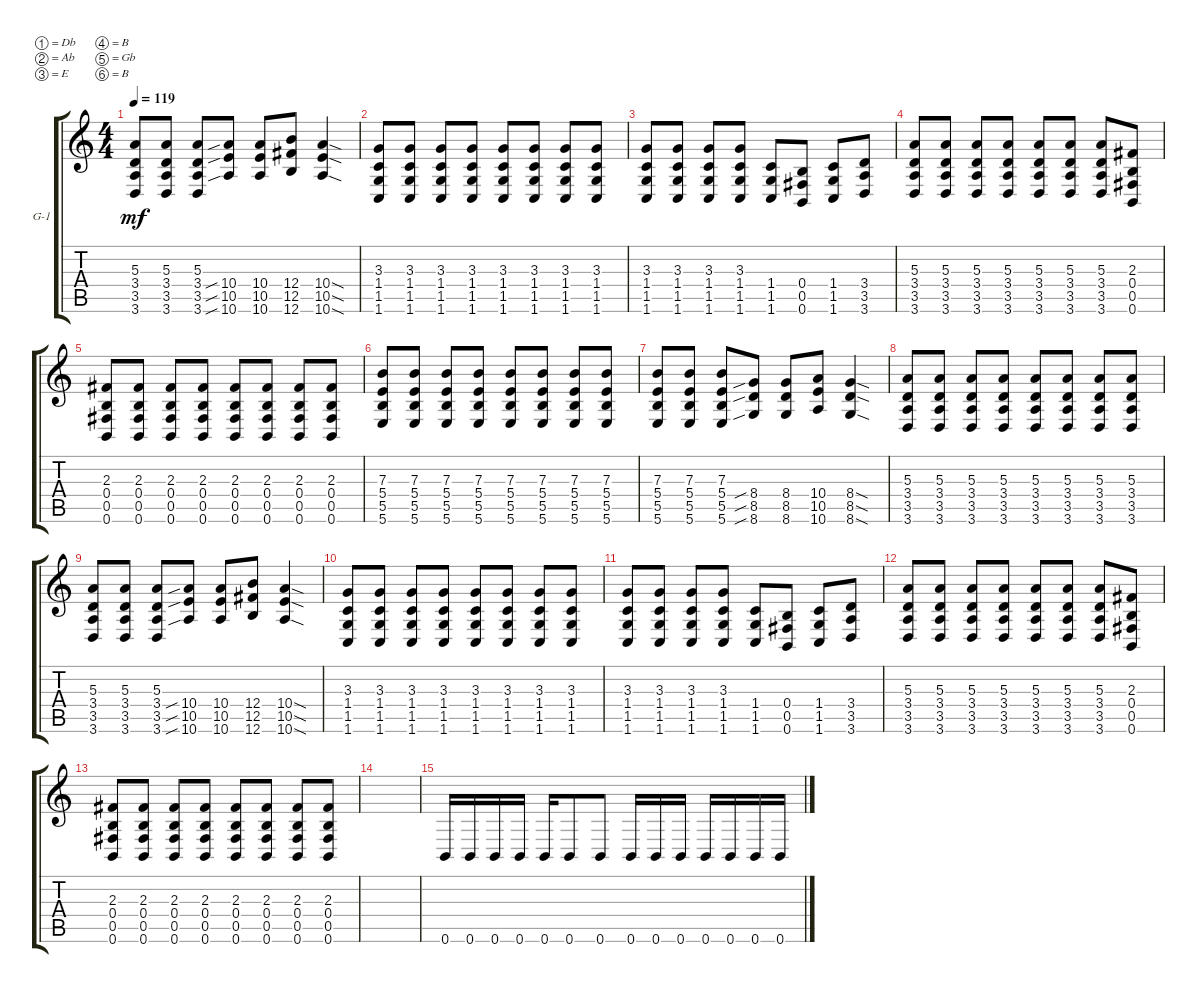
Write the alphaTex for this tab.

\defaultSystemsLayout 4
\bracketExtendMode groupsimilarinstruments
\firstSystemTrackNameOrientation horizontal
\otherSystemsTrackNameOrientation horizontal
\track ("Guitar 1" "G-1") {instrument distortionguitar}
\staff {score tabs}
\tuning (Db4 Ab3 E3 B2 Gb2 B1)
\ts (4 4)
\tempo 119
\clef g2
\ks c
(3.6 3.5 3.4 5.3).8{dy mf} (3.6 3.5 3.4 5.3).8 (3.6 3.5 3.4 5.3).8 (10.6{sib} 10.5{sib} 10.4{sib}).8 (10.6 10.5 10.4).8 (12.6 12.5 12.4).8 (10.6{sod} 10.5{sod} 10.4{sod}).4 |
(1.6 1.5 1.4 3.3).8 (1.6 1.5 1.4 3.3).8 (1.4 1.5 1.6 3.3).8 (1.6 1.5 1.4 3.3).8 (1.4 1.5 1.6 3.3).8 (1.6 1.5 1.4 3.3).8 (1.6 1.5 1.4 3.3).8 (1.6 1.5 1.4 3.3).8 |
(1.6 1.5 1.4 3.3).8 (1.6 1.5 1.4 3.3).8 (1.6 1.5 1.4 3.3).8 (1.6 1.5 1.4 3.3).8 (1.6 1.5 1.4).8 (0.6 0.5 0.4).8 (1.4 1.5 1.6).8 (3.6 3.5 3.4).8 |
(3.6 3.5 3.4 5.3).8 (3.4 3.5 3.6 5.3).8 (3.6 3.5 3.4 5.3).8 (3.4 3.5 3.6 5.3).8 (3.6 3.5 3.4 5.3).8 (3.6 3.5 3.4 5.3).8 (3.6 3.5 3.4 5.3).8 (0.6 0.5 0.4 2.3).8 |
(0.6 0.5 0.4 2.3).8 (0.6 0.5 0.4 2.3).8 (0.6 0.5 0.4 2.3).8 (0.6 0.5 0.4 2.3).8 (0.6 0.5 0.4 2.3).8 (0.6 0.5 0.4 2.3).8 (0.6 0.5 0.4 2.3).8 (0.6 0.5 0.4 2.3).8 |
(5.6 5.5 5.4 7.3).8 (5.6 5.5 5.4 7.3).8 (5.6 5.5 5.4 7.3).8 (5.6 5.5 5.4 7.3).8 (5.6 5.5 5.4 7.3).8 (5.4 5.5 5.6 7.3).8 (5.6 5.5 5.4 7.3).8 (5.6 5.5 5.4 7.3).8 |
(5.6 5.5 5.4 7.3).8 (5.6 5.5 5.4 7.3).8 (5.6 5.5 5.4 7.3).8 (8.6{sib} 8.5{sib} 8.4{sib}).8 (8.6 8.5 8.4).8 (10.6 10.5 10.4).8 (8.6{sod} 8.5{sod} 8.4{sod}).4 |
(3.6 3.5 3.4 5.3).8 (3.6 3.5 3.4 5.3).8 (3.6 3.5 3.4 5.3).8 (3.6 3.5 3.4 5.3).8 (3.6 3.5 3.4 5.3).8 (3.4 3.5 3.6 5.3).8 (3.6 3.5 3.4 5.3).8 (3.6 3.5 3.4 5.3).8 |
(3.6 3.5 3.4 5.3).8 (3.6 3.5 3.4 5.3).8 (3.6 3.5 3.4 5.3).8 (10.6{sib} 10.5{sib} 10.4{sib}).8 (10.6 10.5 10.4).8 (12.6 12.5 12.4).8 (10.6{sod} 10.5{sod} 10.4{sod}).4 |
(1.6 1.5 1.4 3.3).8 (1.6 1.5 1.4 3.3).8 (1.4 1.5 1.6 3.3).8 (1.6 1.5 1.4 3.3).8 (1.4 1.5 1.6 3.3).8 (1.6 1.5 1.4 3.3).8 (1.6 1.5 1.4 3.3).8 (1.6 1.5 1.4 3.3).8 |
(1.6 1.5 1.4 3.3).8 (1.6 1.5 1.4 3.3).8 (1.6 1.5 1.4 3.3).8 (1.6 1.5 1.4 3.3).8 (1.6 1.5 1.4).8 (0.6 0.5 0.4).8 (1.4 1.5 1.6).8 (3.6 3.5 3.4).8 |
(3.6 3.5 3.4 5.3).8 (3.4 3.5 3.6 5.3).8 (3.6 3.5 3.4 5.3).8 (3.4 3.5 3.6 5.3).8 (3.6 3.5 3.4 5.3).8 (3.6 3.5 3.4 5.3).8 (3.6 3.5 3.4 5.3).8 (0.6 0.5 0.4 2.3).8 |
(0.6 0.5 0.4 2.3).8 (0.6 0.5 0.4 2.3).8 (0.6 0.5 0.4 2.3).8 (0.6 0.5 0.4 2.3).8 (0.6 0.5 0.4 2.3).8 (0.6 0.5 0.4 2.3).8 (0.6 0.5 0.4 2.3).8 (0.6 0.5 0.4 2.3).8 |
|
0.6.16 0.6.16 0.6.16 0.6.16 0.6.16 0.6.8 0.6.8 0.6.16 0.6.16 0.6.16 0.6.16 0.6.16 0.6.16 0.6.16
